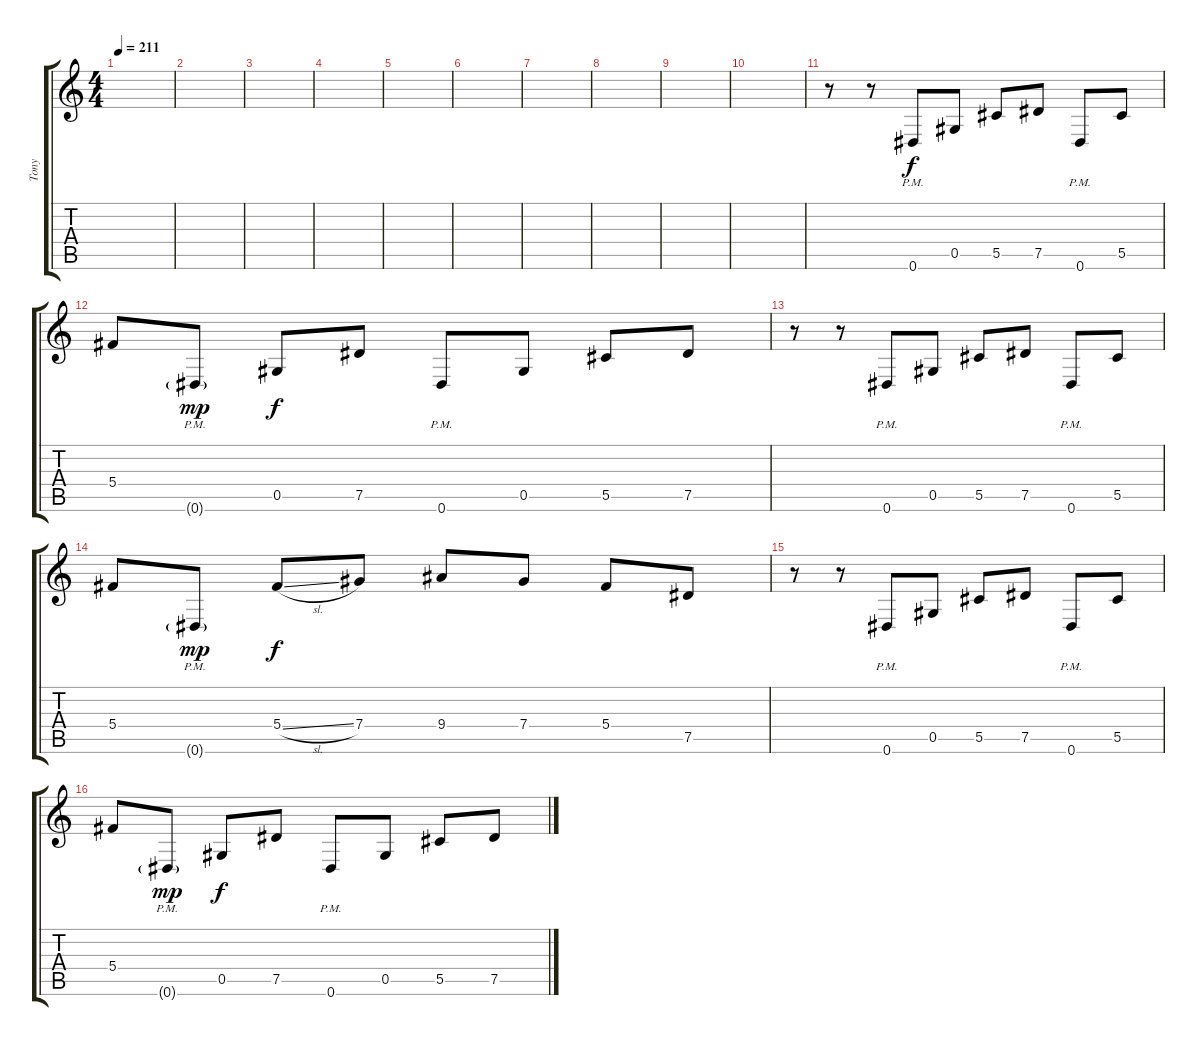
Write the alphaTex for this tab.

\track ("Tony" "Tony") {instrument distortionguitar}
\staff {score tabs}
\tuning (Eb4 Bb3 Gb3 Db3 Ab2 Eb2) {hide}
\ts (4 4)
\tempo 211
\clef g2
\ks c
|
|
|
|
|
|
|
|
|
|
r.8{volume 12 instrument electricguitarmuted} r.8 0.6{pm}.8 0.5.8 5.5.8 7.5.8 0.6{pm}.8 5.5.8 |
5.4.8 0.6{g pm}.8{dy mp} 0.5.8{dy f} 7.5.8 0.6{pm}.8 0.5.8 5.5.8 7.5.8 |
r.8 r.8 0.6{pm}.8 0.5.8 5.5.8 7.5.8 0.6{pm}.8 5.5.8 |
5.4.8 0.6{g pm}.8{dy mp} 5.4{sl}.8{dy f} 7.4.8 9.4.8 7.4.8 5.4.8 7.5.8 |
r.8 r.8 0.6{pm}.8 0.5.8 5.5.8 7.5.8 0.6{pm}.8 5.5.8 |
5.4.8 0.6{g pm}.8{dy mp} 0.5.8{dy f} 7.5.8 0.6{pm}.8 0.5.8 5.5.8 7.5.8
